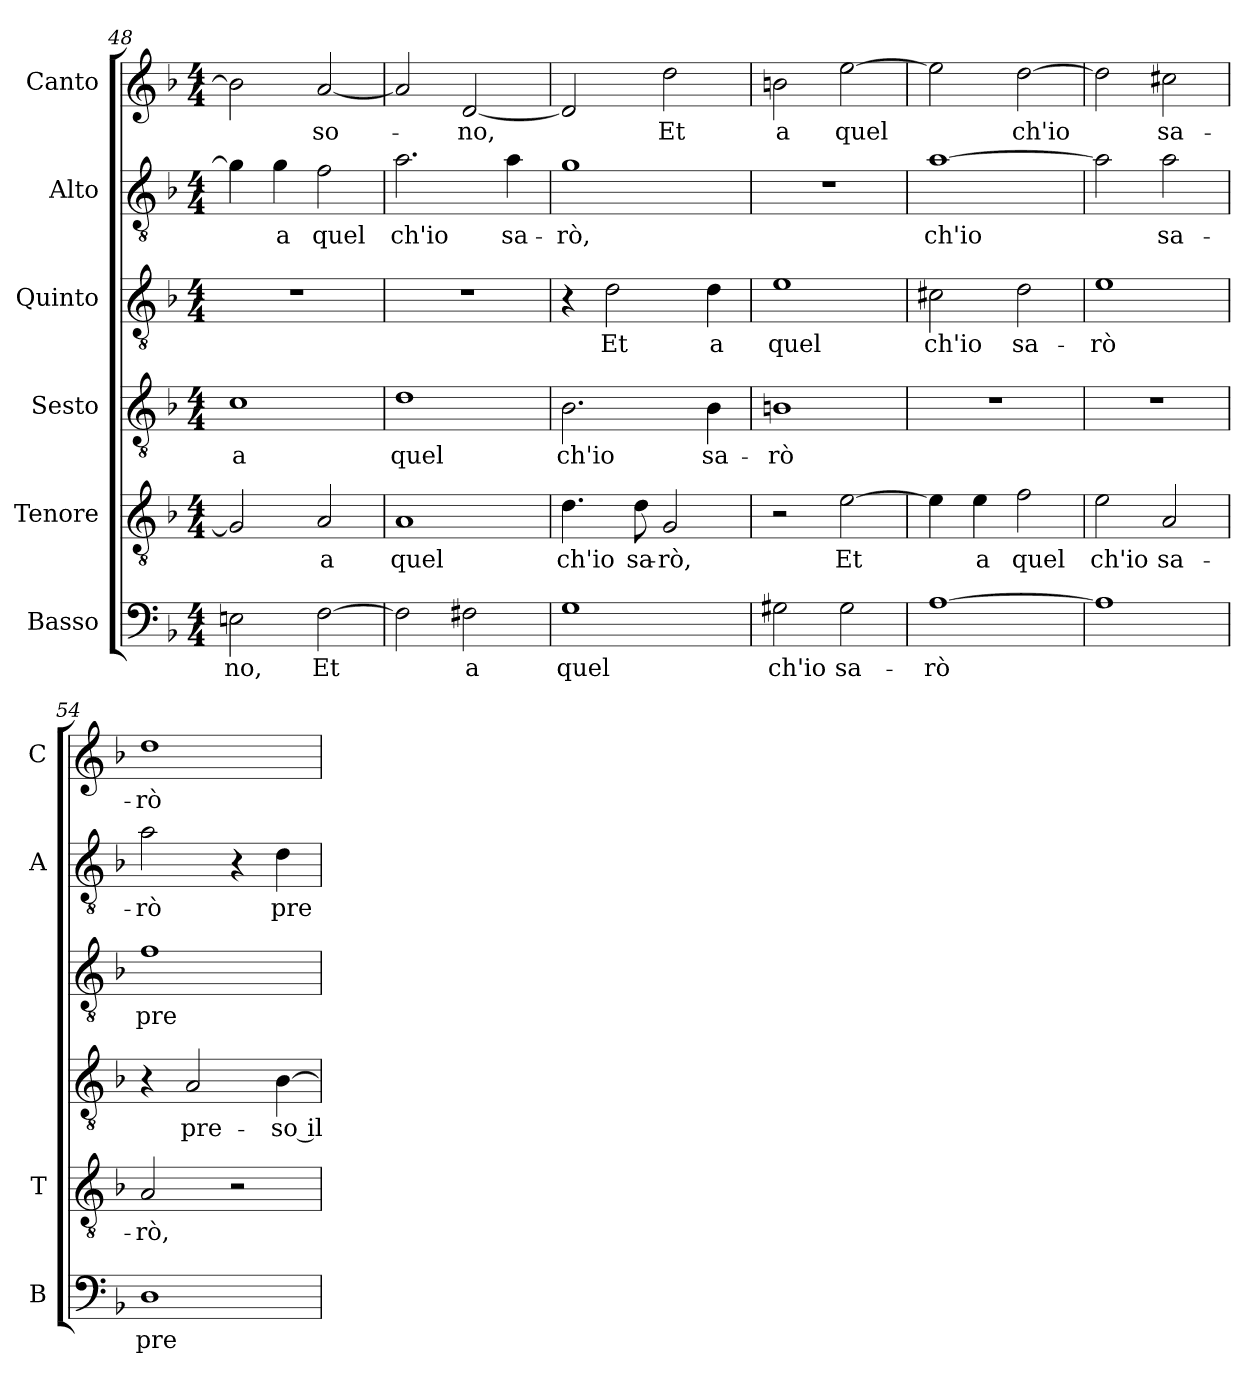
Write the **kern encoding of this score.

**kern	**text	**kern	**text	**kern	**text	**kern	**text	**kern	**text	**kern	**text
*part6	*part6	*part5	*part5	*part4	*part4	*part3	*part3	*part2	*part2	*part1	*part1
*staff6	*staff6	*staff5	*staff5	*staff4	*staff4	*staff3	*staff3	*staff2	*staff2	*staff1	*staff1
*I"Basso	*	*I"Tenore	*	*I"Sesto	*	*I"Quinto	*	*I"Alto	*	*I"Canto	*
*I'B	*	*I'T	*	*	*	*	*	*I'A	*	*I'C	*
!!LO:LB:g=z
*clefF4	*	*clefGv2	*	*clefGv2	*	*clefGv2	*	*clefGv2	*	*clefG2	*
*k[b-]	*	*k[b-]	*	*k[b-]	*	*k[b-]	*	*k[b-]	*	*k[b-]	*
*F:	*	*F:	*	*F:	*	*F:	*	*F:	*	*F:	*
*M4/4	*	*M4/4	*	*M4/4	*	*M4/4	*	*M4/4	*	*M4/4	*
=48	=48	=48	=48	=48	=48	=48	=48	=48	=48	=48	=48
!	!LO:LY:b	!	!	!	!	!	!	!	!	!	!
!	!	!	!	!	!LO:LY:b	!	!	!	!	!	!
2Eni\	-no,	2G/]	.	1c	a	1r	.	4g\]	.	2b-\]	.
!	!	!	!	!	!	!	!	!	!LO:LY:b	!	!
.	.	.	.	.	.	.	.	4g\	a	.	.
!	!LO:LY:b	!	!	!	!	!	!	!	!	!	!
!	!	!	!LO:LY:b	!	!	!	!	!	!	!	!
!	!	!	!	!	!	!	!	!	!LO:LY:b	!	!
!	!	!	!	!	!	!	!	!	!	!	!LO:LY:b
[2F\	Et	2A/	a	.	.	.	.	2f\	quel	[2a/	so-
=49	=49	=49	=49	=49	=49	=49	=49	=49	=49	=49	=49
!	!	!	!LO:LY:b	!	!	!	!	!	!	!	!
!	!	!	!	!	!LO:LY:b	!	!	!	!	!	!
!	!	!	!	!	!	!	!	!	!LO:LY:b	!	!
2F\]	.	1A	quel	1d	quel	1r	.	2.a\	ch'io	2a/]	.
!	!LO:LY:b	!	!	!	!	!	!	!	!	!	!
!	!	!	!	!	!	!	!	!	!	!	!LO:LY:b
2F#X\	a	.	.	.	.	.	.	.	.	[2d/	-no,
!	!	!	!	!	!	!	!	!	!LO:LY:b	!	!
.	.	.	.	.	.	.	.	4a\	sa-	.	.
=50	=50	=50	=50	=50	=50	=50	=50	=50	=50	=50	=50
!	!LO:LY:b	!	!	!	!	!	!	!	!	!	!
!	!	!	!LO:LY:b	!	!	!	!	!	!	!	!
!	!	!	!	!	!LO:LY:b	!	!	!	!	!	!
!	!	!	!	!	!	!	!	!	!LO:LY:b	!	!
1G	quel	4.d\	ch'io	2.B-\	ch'io	4r	.	1g	-rò,	2d/]	.
!	!	!	!	!	!	!	!LO:LY:b	!	!	!	!
.	.	.	.	.	.	2d\	Et	.	.	.	.
!	!	!	!LO:LY:b	!	!	!	!	!	!	!	!
.	.	8d\	sa-	.	.	.	.	.	.	.	.
!	!	!	!LO:LY:b	!	!	!	!	!	!	!	!
!	!	!	!	!	!	!	!	!	!	!	!LO:LY:b
.	.	2G/	-rò,	.	.	.	.	.	.	2dd\	Et
!	!	!	!	!	!LO:LY:b	!	!	!	!	!	!
!	!	!	!	!	!	!	!LO:LY:b	!	!	!	!
.	.	.	.	4B-\	sa-	4d\	a	.	.	.	.
=51	=51	=51	=51	=51	=51	=51	=51	=51	=51	=51	=51
!	!LO:LY:b	!	!	!	!	!	!	!	!	!	!
!	!	!	!	!	!LO:LY:b	!	!	!	!	!	!
!	!	!	!	!	!	!	!LO:LY:b	!	!	!	!
!	!	!	!	!	!	!	!	!	!	!	!LO:LY:b
2G#X\	ch'io	2r	.	1Bn	-rò	1e	quel	1r	.	2bn\	a
!	!LO:LY:b	!	!	!	!	!	!	!	!	!	!
!	!	!	!LO:LY:b	!	!	!	!	!	!	!	!
!	!	!	!	!	!	!	!	!	!	!	!LO:LY:b
2G#\	sa-	[2e\	Et	.	.	.	.	.	.	[2ee\	quel
=52	=52	=52	=52	=52	=52	=52	=52	=52	=52	=52	=52
!	!LO:LY:b	!	!	!	!	!	!	!	!	!	!
!	!	!	!	!	!	!	!LO:LY:b	!	!	!	!
!	!	!	!	!	!	!	!	!	!LO:LY:b	!	!
[1A	-rò	4e\]	.	1r	.	2c#X\	ch'io	[1a	ch'io	2ee\]	.
!	!	!	!LO:LY:b	!	!	!	!	!	!	!	!
.	.	4e\	a	.	.	.	.	.	.	.	.
!	!	!	!LO:LY:b	!	!	!	!	!	!	!	!
!	!	!	!	!	!	!	!LO:LY:b	!	!	!	!
!	!	!	!	!	!	!	!	!	!	!	!LO:LY:b
.	.	2f\	quel	.	.	2d\	sa-	.	.	[2dd\	ch'io
=53	=53	=53	=53	=53	=53	=53	=53	=53	=53	=53	=53
!	!	!	!LO:LY:b	!	!	!	!	!	!	!	!
!	!	!	!	!	!	!	!LO:LY:b	!	!	!	!
1A]	.	2e\	ch'io	1r	.	1e	-rò	2a\]	.	2dd\]	.
!	!	!	!LO:LY:b	!	!	!	!	!	!	!	!
!	!	!	!	!	!	!	!	!	!LO:LY:b	!	!
!	!	!	!	!	!	!	!	!	!	!	!LO:LY:b
.	.	2A/	sa-	.	.	.	.	2a\	sa-	2cc#X\	sa-
=54	=54	=54	=54	=54	=54	=54	=54	=54	=54	=54	=54
!	!LO:LY:b	!	!	!	!	!	!	!	!	!	!
!	!	!	!LO:LY:b	!	!	!	!	!	!	!	!
!	!	!	!	!	!	!	!LO:LY:b	!	!	!	!
!	!	!	!	!	!	!	!	!	!LO:LY:b	!	!
!	!	!	!	!	!	!	!	!	!	!	!LO:LY:b
1D	pre-	2A/	-rò,	4r	.	1f	pre-	2a\	-rò	1dd	-rò
!	!	!	!	!	!LO:LY:b	!	!	!	!	!	!
.	.	.	.	2A/	pre-	.	.	.	.	.	.
.	.	2r	.	.	.	.	.	4r	.	.	.
!	!	!	!	!	!LO:LY:b	!	!	!	!	!	!
!	!	!	!	!	!	!	!	!	!LO:LY:b	!	!
.	.	.	.	[4B-\	-so il	.	.	4d\	pre-	.	.
=	=	=	=	=	=	=	=	=	=	=	=
*-	*-	*-	*-	*-	*-	*-	*-	*-	*-	*-	*-
